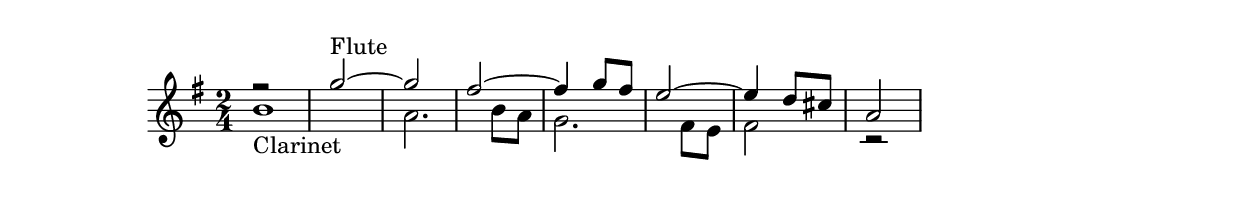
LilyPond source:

\score {
  \new Staff <<
    \new Voice \relative c''' {
      \set midiInstrument = #"flute"
      \voiceOne
      \key g \major
      \time 2/4
      r2 g-"Flute" ~
      g fis ~
      fis4 g8 fis e2 ~
      e4 d8 cis a2
    }
    \new Voice \relative c'' {
      \set midiInstrument = #"clarinet"
      \voiceTwo
      b1-"Clarinet"
      a2. b8 a
      g2. fis8 e
      fis2 r
    }
  >>
  \layout { }
  \midi {
    \context {
      \Staff
      \remove "Staff_performer"
    }
    \context {
      \Voice
      \consists "Staff_performer"
    }
    \tempo 2 = 72
  }
}
